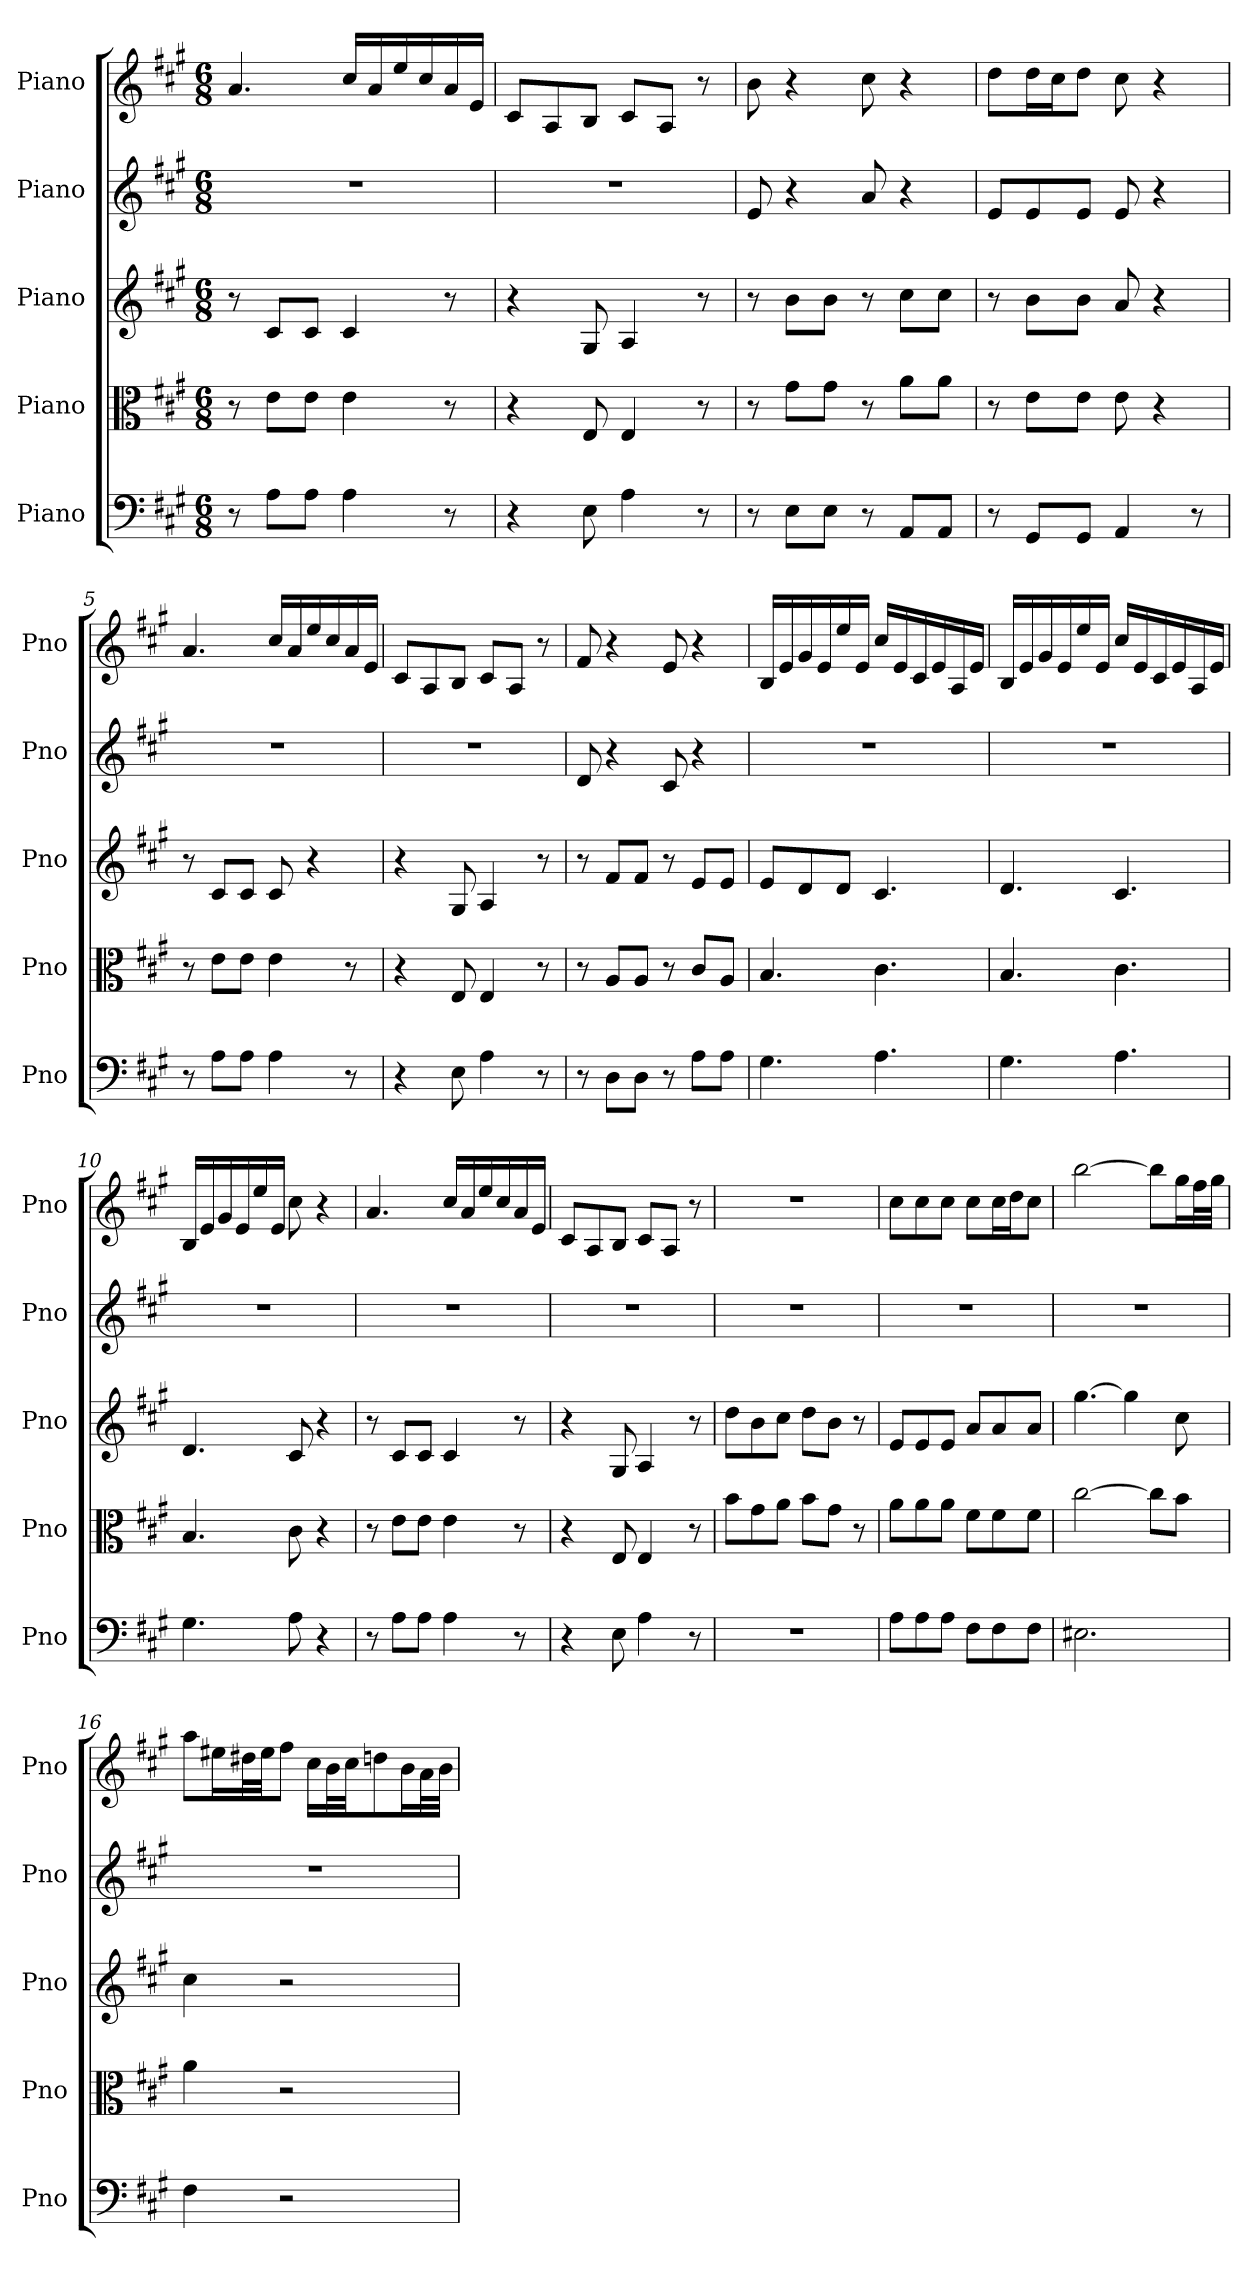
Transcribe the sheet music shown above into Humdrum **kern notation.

**kern	**kern	**kern	**kern	**kern
*part5	*part4	*part3	*part2	*part1
*staff5	*staff4	*staff3	*staff2	*staff1
*I"Piano	*I"Piano	*I"Piano	*I"Piano	*I"Piano
*I'Pno	*I'Pno	*I'Pno	*I'Pno	*I'Pno
*clefF4	*clefC3	*clefG2	*clefG2	*clefG2
*k[f#c#g#]	*k[f#c#g#]	*k[f#c#g#]	*k[f#c#g#]	*k[f#c#g#]
*M6/8	*M6/8	*M6/8	*M6/8	*M6/8
=1	=1	=1	=1	=1
8r	8r	8r	2.r	4.a/
8A\L	8e\L	8c#/L	.	.
8A\J	8e\J	8c#/J	.	.
4A\	4e\	4c#/	.	16cc#/LL
.	.	.	.	16a/
.	.	.	.	16ee/
.	.	.	.	16cc#/
8r	8r	8r	.	16a/
.	.	.	.	16e/JJ
=2	=2	=2	=2	=2
4r	4r	4r	2.r	8c#/L
.	.	.	.	8A/
8E\	8E/	8G#/	.	8B/J
4A\	4E/	4A/	.	8c#/L
.	.	.	.	8A/J
8r	8r	8r	.	8r
=3	=3	=3	=3	=3
8r	8r	8r	8e/	8b\
8E\L	8g#\L	8b\L	4r	4r
8E\J	8g#\J	8b\J	.	.
8r	8r	8r	8a/	8cc#\
8AA/L	8a\L	8cc#\L	4r	4r
8AA/J	8a\J	8cc#\J	.	.
=4	=4	=4	=4	=4
8r	8r	8r	8e/L	8dd\L
8GG#/L	8e\L	8b\L	8e/	16dd\L
.	.	.	.	16cc#\J
8GG#/J	8e\J	8b\J	8e/J	8dd\J
4AA/	8e\	8a/	8e/	8cc#\
.	4r	4r	4r	4r
8r	.	.	.	.
!!LO:LB:g=z
=5	=5	=5	=5	=5
8r	8r	8r	2.r	4.a/
8A\L	8e\L	8c#/L	.	.
8A\J	8e\J	8c#/J	.	.
4A\	4e\	8c#/	.	16cc#/LL
.	.	.	.	16a/
.	.	4r	.	16ee/
.	.	.	.	16cc#/
8r	8r	.	.	16a/
.	.	.	.	16e/JJ
=6	=6	=6	=6	=6
4r	4r	4r	2.r	8c#/L
.	.	.	.	8A/
8E\	8E/	8G#/	.	8B/J
4A\	4E/	4A/	.	8c#/L
.	.	.	.	8A/J
8r	8r	8r	.	8r
=7	=7	=7	=7	=7
8r	8r	8r	8d/	8f#/
8D\L	8A/L	8f#/L	4r	4r
8D\J	8A/J	8f#/J	.	.
8r	8r	8r	8c#/	8e/
8A\L	8c#/L	8e/L	4r	4r
8A\J	8A/J	8e/J	.	.
=8	=8	=8	=8	=8
4.G#\	4.B/	8e/L	2.r	16B/LL
.	.	.	.	16e/
.	.	8d/	.	16g#/
.	.	.	.	16e/
.	.	8d/J	.	16ee/
.	.	.	.	16e/JJ
4.A\	4.c#\	4.c#/	.	16cc#/LL
.	.	.	.	16e/
.	.	.	.	16c#/
.	.	.	.	16e/
.	.	.	.	16A/
.	.	.	.	16e/JJ
!!LO:PB:g=z
=9	=9	=9	=9	=9
4.G#\	4.B/	4.d/	2.r	16B/LL
.	.	.	.	16e/
.	.	.	.	16g#/
.	.	.	.	16e/
.	.	.	.	16ee/
.	.	.	.	16e/JJ
4.A\	4.c#\	4.c#/	.	16cc#/LL
.	.	.	.	16e/
.	.	.	.	16c#/
.	.	.	.	16e/
.	.	.	.	16A/
.	.	.	.	16e/JJ
=10	=10	=10	=10	=10
4.G#\	4.B/	4.d/	2.r	16B/LL
.	.	.	.	16e/
.	.	.	.	16g#/
.	.	.	.	16e/
.	.	.	.	16ee/
.	.	.	.	16e/JJ
8A\	8c#\	8c#/	.	8cc#\
4r	4r	4r	.	4r
=11	=11	=11	=11	=11
8r	8r	8r	2.r	4.a/
8A\L	8e\L	8c#/L	.	.
8A\J	8e\J	8c#/J	.	.
4A\	4e\	4c#/	.	16cc#/LL
.	.	.	.	16a/
.	.	.	.	16ee/
.	.	.	.	16cc#/
8r	8r	8r	.	16a/
.	.	.	.	16e/JJ
=12	=12	=12	=12	=12
4r	4r	4r	2.r	8c#/L
.	.	.	.	8A/
8E\	8E/	8G#/	.	8B/J
4A\	4E/	4A/	.	8c#/L
.	.	.	.	8A/J
8r	8r	8r	.	8r
!!LO:LB:g=z
=13	=13	=13	=13	=13
2.r	8b\L	8dd\L	2.r	2.r
.	8g#\	8b\	.	.
.	8a\J	8cc#\J	.	.
.	8b\L	8dd\L	.	.
.	8g#\J	8b\J	.	.
.	8r	8r	.	.
=14	=14	=14	=14	=14
8A\L	8a\L	8e/L	2.r	8cc#\L
8A\	8a\	8e/	.	8cc#\
8A\J	8a\J	8e/J	.	8cc#\J
8F#\L	8f#\L	8a/L	.	8cc#\L
8F#\	8f#\	8a/	.	16cc#\L
.	.	.	.	16dd\J
8F#\J	8f#\J	8a/J	.	8cc#\J
=15	=15	=15	=15	=15
2.E#X\	[2cc#\	[4.gg#\	2.r	[2bb\
.	.	4gg#\]	.	.
.	8cc#\L]	.	.	8bb\L]
.	8b\J	8cc#\	.	16gg#\L
.	.	.	.	32ff#\L
.	.	.	.	32gg#\JJJ
=16	=16	=16	=16	=16
4F#\	4a\	4cc#\	2.r	8aa\L
.	.	.	.	16ee#X\L
.	.	.	.	32dd#X\L
.	.	.	.	32ee#\JJ
2r	2r	2r	.	8ff#\J
.	.	.	.	16cc#\LL
.	.	.	.	32b\L
.	.	.	.	32cc#\JJ
.	.	.	.	8ddn\
.	.	.	.	16b\L
.	.	.	.	32a\L
.	.	.	.	32b\JJJ
=	=	=	=	=
*-	*-	*-	*-	*-
